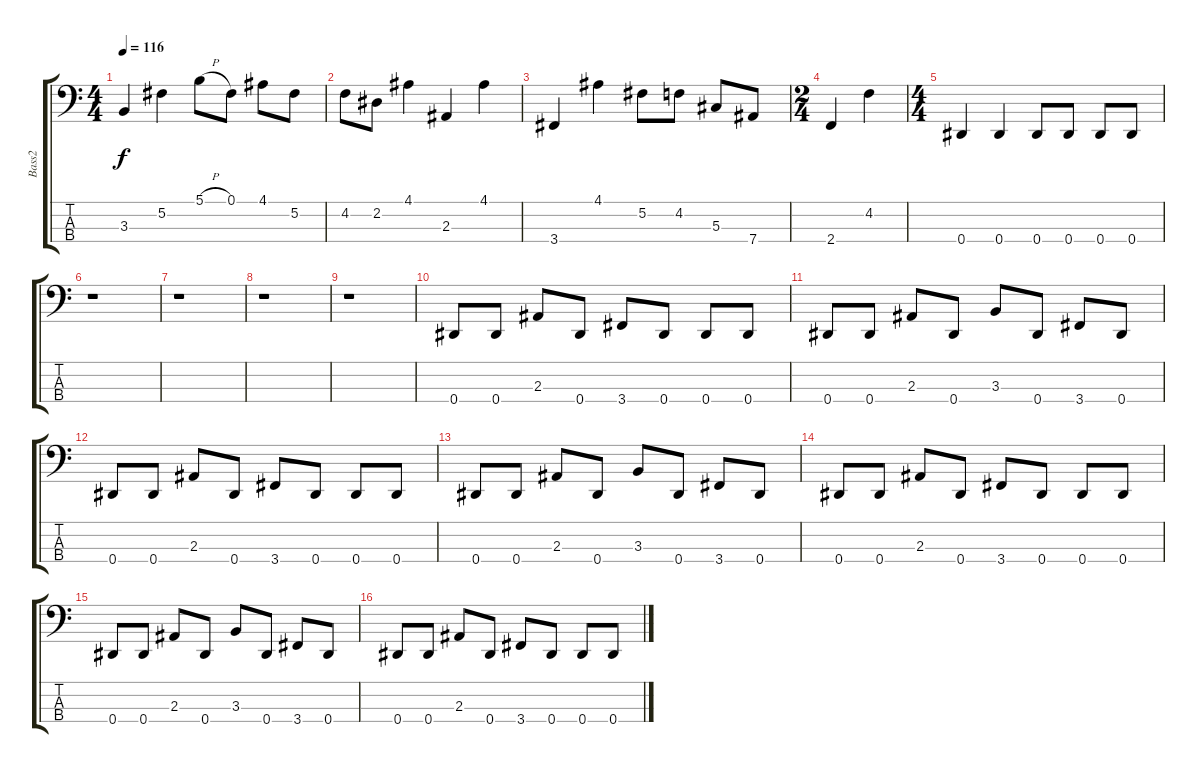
\track ("Bass2" "Bass2") {instrument slapbass1}
\staff {score tabs}
\tuning (Gb2 Db2 Ab1 Eb1) {hide}
\ts (4 4)
\tempo 116
\clef f4
\ks c
3.3.4{dy f} 5.2.4 5.1{h}.8 0.1.8 4.1.8 5.2.8 |
4.2.8 2.2.8 4.1.4 2.3.4 4.1.4 |
3.4.4 4.1.4 5.2.8 4.2.8 5.3.8 7.4.8 |
\ts (2 4)
2.4.4 4.2.4 |
\ts (4 4)
0.4.4 0.4.4 0.4.8 0.4.8 0.4.8 0.4.8 |
r.1 |
r.1 |
r.1 |
r.1 |
0.4.8 0.4.8 2.3.8 0.4.8 3.4.8 0.4.8 0.4.8 0.4.8 |
0.4.8 0.4.8 2.3.8 0.4.8 3.3.8 0.4.8 3.4.8 0.4.8 |
0.4.8 0.4.8 2.3.8 0.4.8 3.4.8 0.4.8 0.4.8 0.4.8 |
0.4.8 0.4.8 2.3.8 0.4.8 3.3.8 0.4.8 3.4.8 0.4.8 |
0.4.8 0.4.8 2.3.8 0.4.8 3.4.8 0.4.8 0.4.8 0.4.8 |
0.4.8 0.4.8 2.3.8 0.4.8 3.3.8 0.4.8 3.4.8 0.4.8 |
0.4.8 0.4.8 2.3.8 0.4.8 3.4.8 0.4.8 0.4.8 0.4.8
